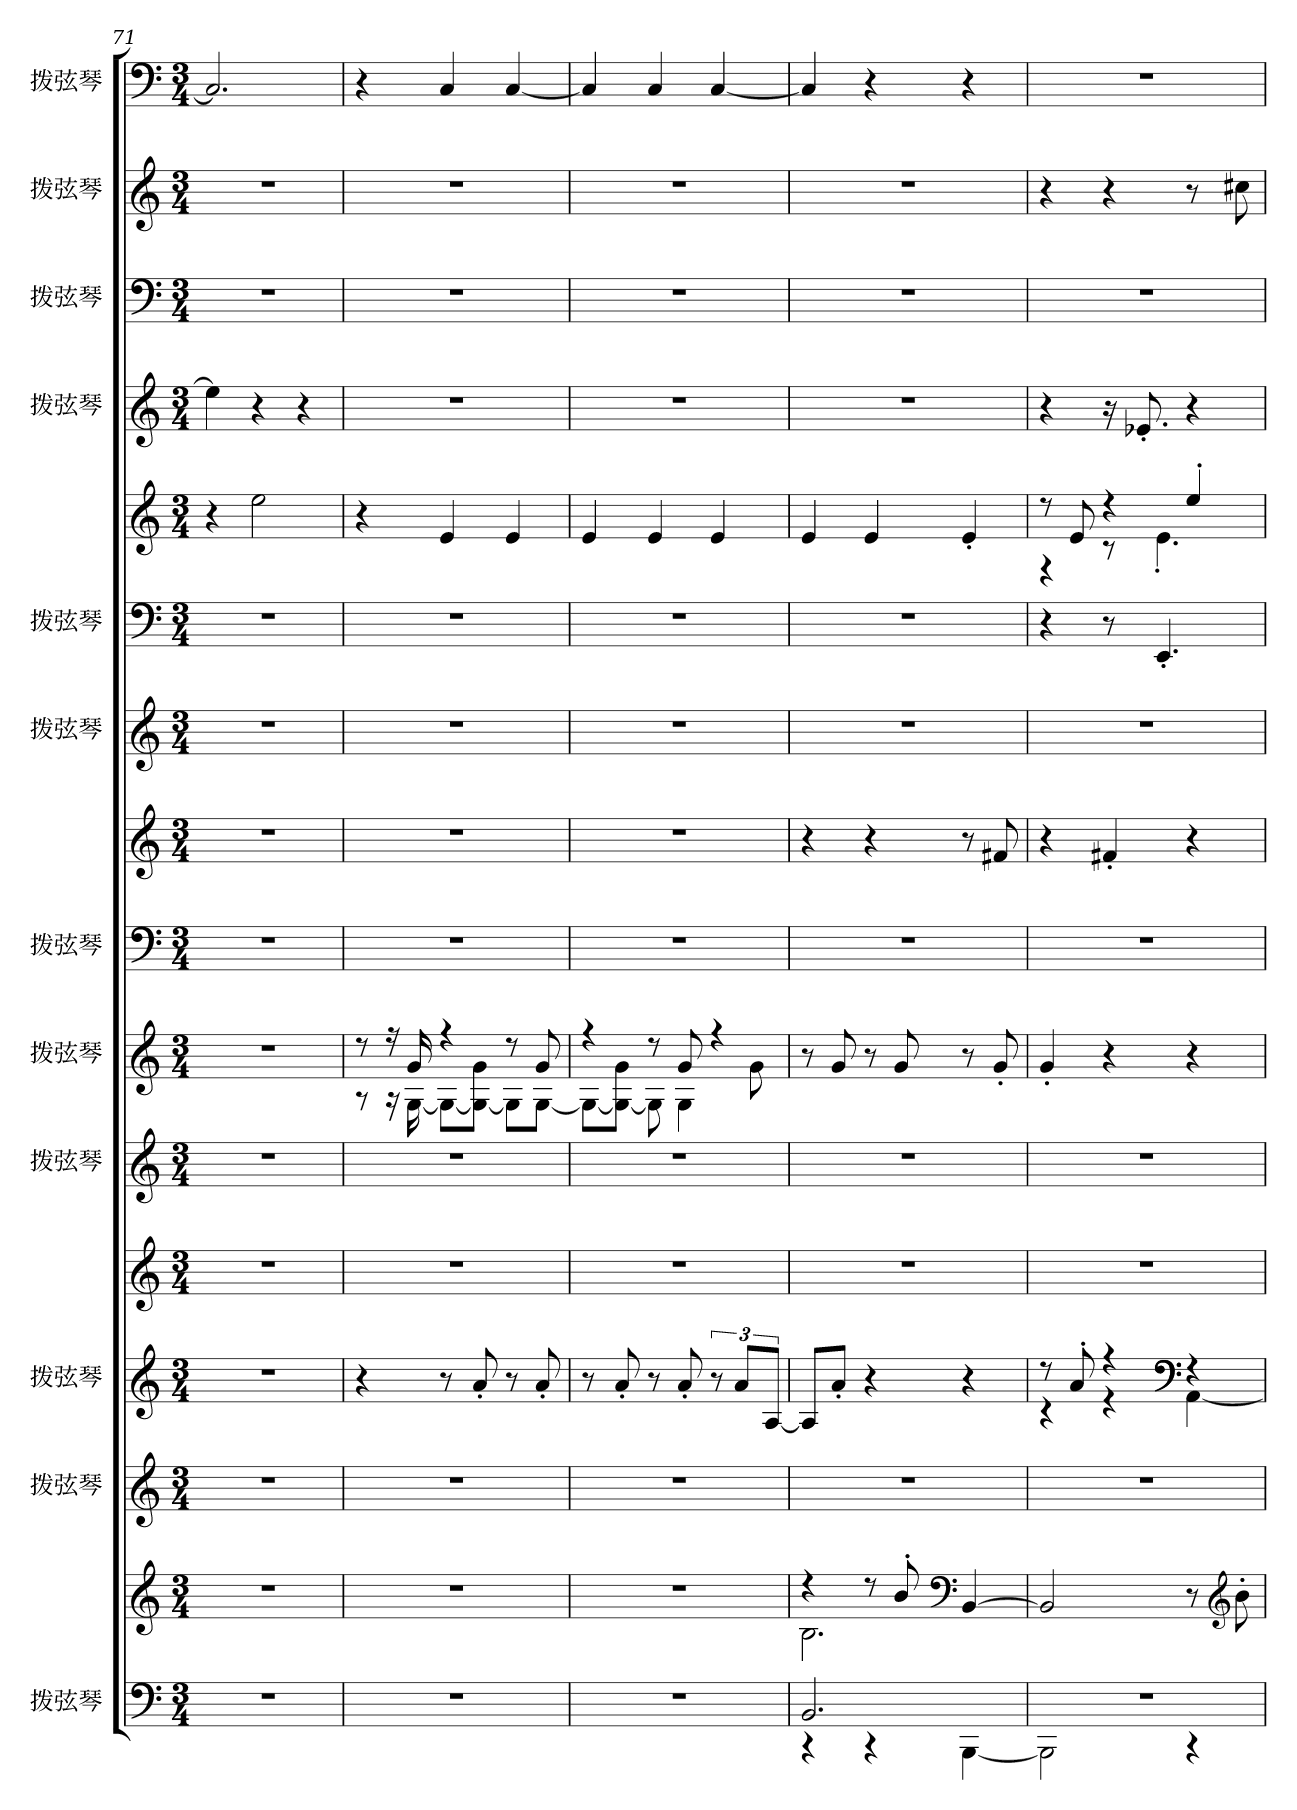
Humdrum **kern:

**kern	**kern	**kern	**kern	**kern	**kern	**kern	**kern	**kern	**kern	**kern	**kern	**kern	**kern	**kern	**kern
*part12	*part12	*part11	*part10	*part10	*part9	*part8	*part7	*part7	*part6	*part5	*part5	*part4	*part3	*part2	*part1
*staff16	*staff15	*staff14	*staff13	*staff12	*staff11	*staff10	*staff9	*staff8	*staff7	*staff6	*staff5	*staff4	*staff3	*staff2	*staff1
*I"拨弦琴	*	*I"拨弦琴	*I"拨弦琴	*	*I"拨弦琴	*I"拨弦琴	*I"拨弦琴	*	*I"拨弦琴	*I"拨弦琴	*	*I"拨弦琴	*I"拨弦琴	*I"拨弦琴	*I"拨弦琴
*clefF4	*clefG2	*clefG2	*clefG2	*clefG2	*clefG2	*clefG2	*clefF4	*clefG2	*clefG2	*clefF4	*clefG2	*clefG2	*clefF4	*clefG2	*clefF4
*k[]	*k[]	*k[]	*k[]	*k[]	*k[]	*k[]	*k[]	*k[]	*k[]	*k[]	*k[]	*k[]	*k[]	*k[]	*k[]
*M3/4	*M3/4	*M3/4	*M3/4	*M3/4	*M3/4	*M3/4	*M3/4	*M3/4	*M3/4	*M3/4	*M3/4	*M3/4	*M3/4	*M3/4	*M3/4
=71	=71	=71	=71	=71	=71	=71	=71	=71	=71	=71	=71	=71	=71	=71	=71
2.r	2.r	2.r	2.r	2.r	2.r	2.r	2.r	2.r	2.r	2.r	4r	4ee-\]	2.r	2.r	2.C/]
.	.	.	.	.	.	.	.	.	.	.	2ee\	4r	.	.	.
.	.	.	.	.	.	.	.	.	.	.	.	4r	.	.	.
=72	=72	=72	=72	=72	=72	=72	=72	=72	=72	=72	=72	=72	=72	=72	=72
*	*	*	*	*	*	*^	*	*	*	*	*	*	*	*	*
2.r	2.r	2.r	4r	2.r	2.r	8r	8r	2.r	2.r	2.r	2.r	4r	2.r	2.r	2.r	4r
.	.	.	.	.	.	16r	16r	.	.	.	.	.	.	.	.	.
.	.	.	.	.	.	16g/	[16G\	.	.	.	.	.	.	.	.	.
.	.	.	8r	.	.	4r	8G\L_	.	.	.	.	4e/	.	.	.	4C/
.	.	.	8a'/	.	.	.	8G\_ 8g\J	.	.	.	.	.	.	.	.	.
.	.	.	8r	.	.	8r	8G\L]	.	.	.	.	4e/	.	.	.	[4C/
.	.	.	8a'/	.	.	8g/	[8G\J	.	.	.	.	.	.	.	.	.
!!LO:PB:g=z
=73	=73	=73	=73	=73	=73	=73	=73	=73	=73	=73	=73	=73	=73	=73	=73	=73
2.r	2.r	2.r	8r	2.r	2.r	4r	8G\L_	2.r	2.r	2.r	2.r	4e/	2.r	2.r	2.r	4C/]
.	.	.	8a'/	.	.	.	8G\_ 8g\J	.	.	.	.	.	.	.	.	.
.	.	.	8r	.	.	8r	8G\]	.	.	.	.	4e/	.	.	.	4C/
.	.	.	8a'/	.	.	8g/	4G\	.	.	.	.	.	.	.	.	.
.	.	.	12r	.	.	4r	.	.	.	.	.	4e/	.	.	.	[4C/
.	.	.	12a/L	.	.	.	.	.	.	.	.	.	.	.	.	.
.	.	.	.	.	.	.	8g\	.	.	.	.	.	.	.	.	.
.	.	.	[12A/J	.	.	.	.	.	.	.	.	.	.	.	.	.
*	*	*	*	*	*	*v	*v	*	*	*	*	*	*	*	*	*
=74	=74	=74	=74	=74	=74	=74	=74	=74	=74	=74	=74	=74	=74	=74	=74
*^	*^	*	*	*	*	*	*	*	*	*	*	*	*	*	*
2.BB/	4r	4r	2.B\	2.r	8A/L]	2.r	2.r	8r	2.r	4r	2.r	2.r	4e/	2.r	2.r	2.r	4C/]
.	.	.	.	.	8a'/J	.	.	8g/	.	.	.	.	.	.	.	.	.
.	4r	8r	.	.	4r	.	.	8r	.	4r	.	.	4e/	.	.	.	4r
.	.	8b'/	.	.	.	.	.	8g/	.	.	.	.	.	.	.	.	.
*	*	*clefF4	*	*	*	*	*	*	*	*	*	*	*	*	*	*	*
.	[4BBB\	[4BB/	.	.	4r	.	.	8r	.	8r	.	.	4e'/	.	.	.	4r
.	.	.	.	.	.	.	.	8g'/	.	8f#X/	.	.	.	.	.	.	.
*	*	*v	*v	*	*	*	*	*	*	*	*	*	*	*	*	*	*
=75	=75	=75	=75	=75	=75	=75	=75	=75	=75	=75	=75	=75	=75	=75	=75	=75
*	*	*	*	*^	*	*	*	*	*	*	*	*^	*	*	*	*
2.r	2BBB\]	2BB/]	2.r	8r	4r	2.r	2.r	4g'/	2.r	4r	2.r	4r	8r	4r	4r	2.r	4r	2.r
.	.	.	.	8a'/	.	.	.	.	.	.	.	.	8e/	.	.	.	.	.
.	.	.	.	4r	4r	.	.	4r	.	4f#X'/	.	8r	4r	8r	16r	.	4r	.
.	.	.	.	.	.	.	.	.	.	.	.	.	.	.	8.e-X'/	.	.	.
.	.	.	.	.	.	.	.	.	.	.	.	4.EE'/	.	4.e'\	.	.	.	.
*	*	*	*	*clefF4	*	*	*	*	*	*	*	*	*	*	*	*	*	*
.	4r	8r	.	4r	[4AA\	.	.	4r	.	4r	.	.	4ee'/	.	4r	.	8r	.
*	*	*clefG2	*	*	*	*	*	*	*	*	*	*	*	*	*	*	*	*
.	.	8b'\	.	.	.	.	.	.	.	.	.	.	.	.	.	.	8cc#X\	.
*v	*v	*	*	*v	*v	*	*	*	*	*	*	*	*v	*v	*	*	*	*
=	=	=	=	=	=	=	=	=	=	=	=	=	=	=	=
*-	*-	*-	*-	*-	*-	*-	*-	*-	*-	*-	*-	*-	*-	*-	*-
